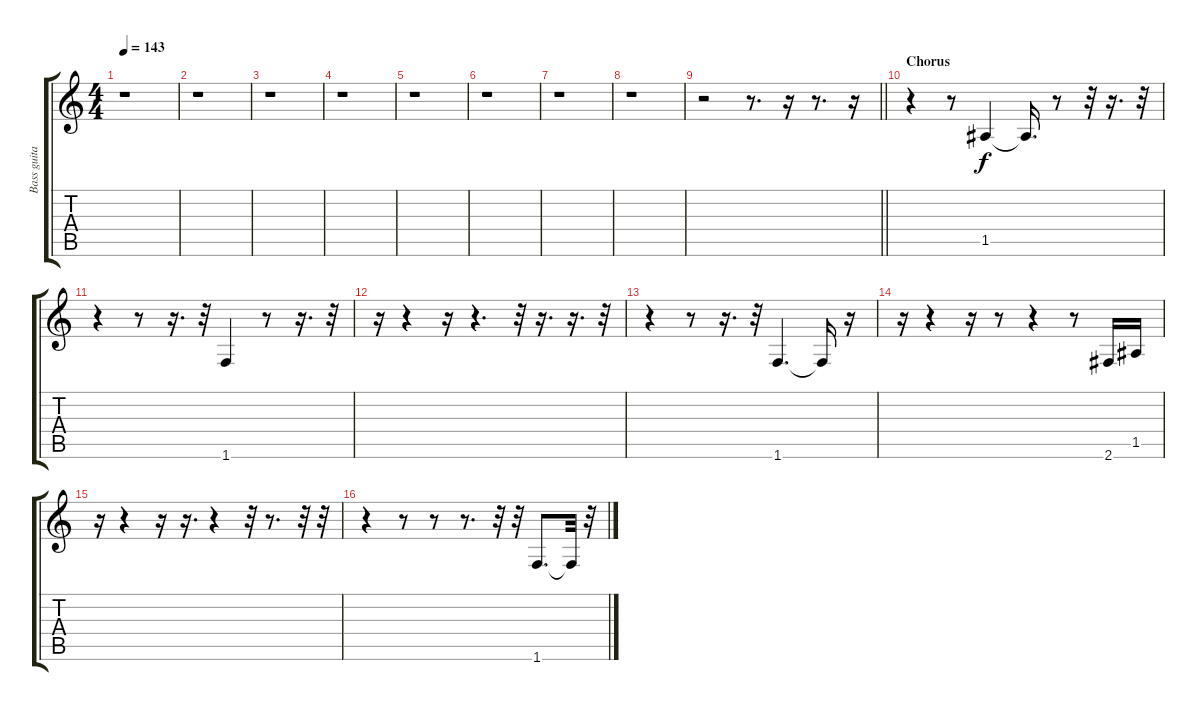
\track ("Bass guitar" "Bass guita") {instrument electricbassfinger}
\staff {score tabs}
\tuning (E4 B3 G3 D3 A2 E2) {hide}
\ts (4 4)
\tempo 143
\clef g2
\ks c
r.1{dy f} |
r.1 |
r.1 |
r.1 |
r.1 |
r.1 |
r.1 |
r.1 |
\barLineRight lightlight
r.2 r.8{d} r.16 r.8{d} r.16 |
\section ("" "Chorus")
r.4 r.8 1.5.4 1.5{t}.16{d} r.8 r.32 r.16{d} r.32 |
r.4 r.8 r.16{d} r.32 1.6.4 r.8 r.16{d} r.32 |
r.16 r.4 r.16 r.4{d} r.32 r.16{d} r.16{d} r.32 |
r.4 r.8 r.16{d} r.32 1.6.4{d} 1.6{t}.16 r.16 |
r.16 r.4 r.16 r.8 r.4 r.8 2.6.16 1.5.16 |
r.16 r.4 r.16 r.16{d} r.4 r.32 r.8{d} r.32 r.32 |
r.4 r.8 r.8 r.8{d} r.32 r.32 1.6.8{d} 1.6{t}.32 r.32
